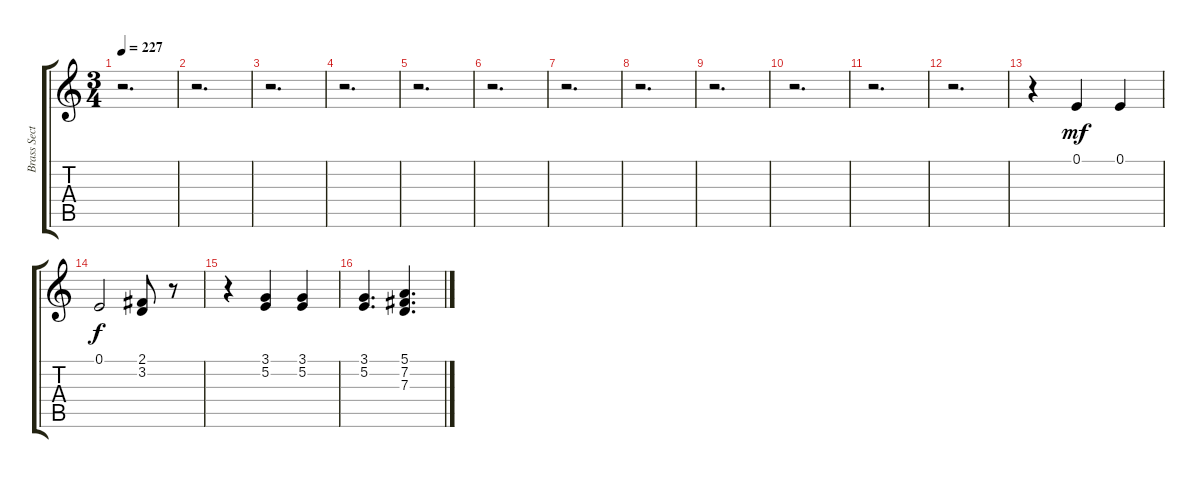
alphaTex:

\track ("Brass Section" "Brass Sect") {instrument brasssection}
\staff {score tabs}
\tuning (E4 B3 G3 D3 A2 E2) {hide}
\ts (3 4)
\tempo 227
\clef g2
\ks c
r.2{d dy ff} |
r.2{d} |
r.2{d} |
r.2{d} |
r.2{d} |
r.2{d} |
r.2{d} |
r.2{d} |
r.2{d} |
r.2{d} |
r.2{d} |
r.2{d} |
r.4 0.1.4{dy mf} 0.1.4 |
0.1.2{dy f} (2.1 3.2).8 r.8 |
r.4 (3.1 5.2).4 (3.1 5.2).4 |
(3.1 5.2).4{d} (5.1 7.2 7.3).4{d}
